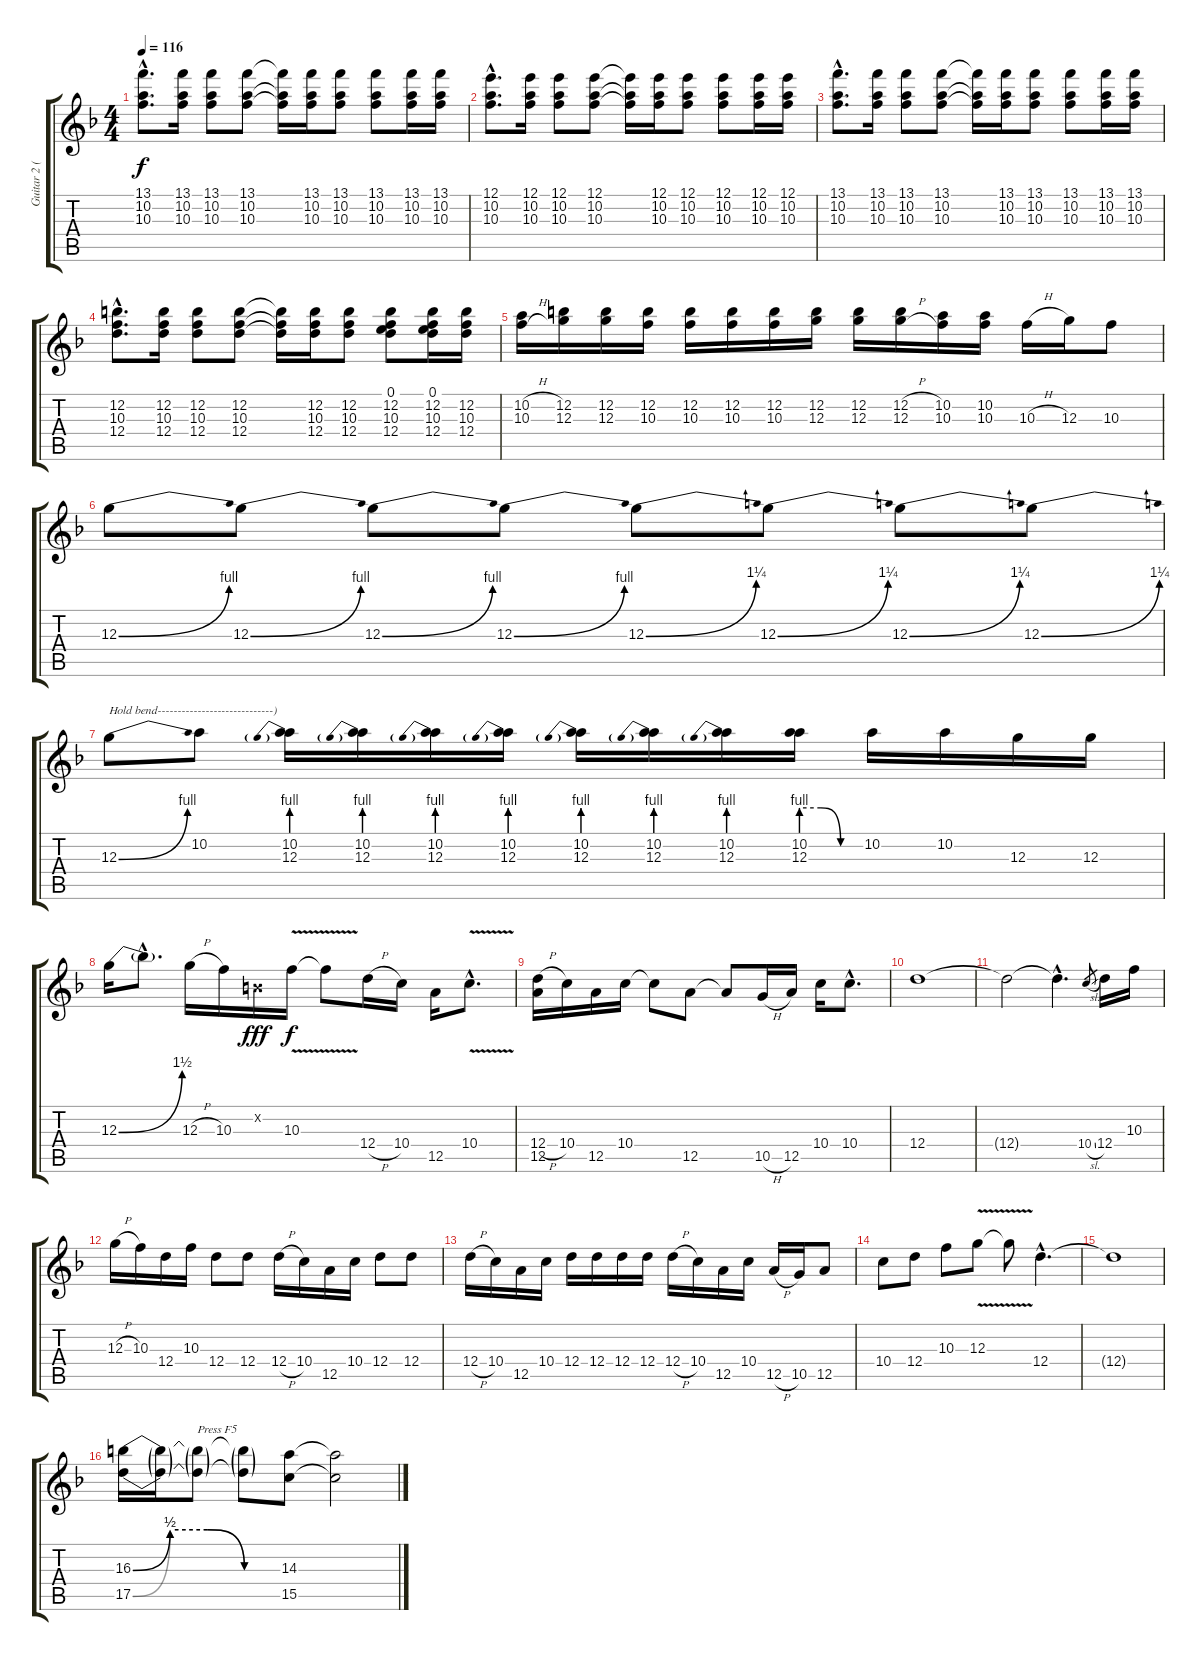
\track ("Guitar 2 (Right Channel)" "Guitar 2 (") {instrument distortionguitar}
\staff {score tabs}
\tuning (E4 B3 G3 D3 A2 E2) {hide}
\ts (4 4)
\tempo 116
\clef g2
\ks f
(13.1{hac} 10.2{hac} 10.3{hac}).8{d dy f} (13.1 10.2 10.3).16 (13.1 10.2 10.3).8 (13.1 10.2 10.3).8 (13.1{t} 10.2{t} 10.3{t}).16 (13.1 10.2 10.3).16 (13.1 10.2 10.3).8 (13.1 10.2 10.3).8 (13.1 10.2 10.3).16 (13.1 10.2 10.3).16 |
(12.1{hac} 10.2{hac} 10.3{hac}).8{d} (12.1 10.2 10.3).16 (12.1 10.2 10.3).8 (12.1 10.2 10.3).8 (12.1{t} 10.2{t} 10.3{t}).16 (12.1 10.2 10.3).16 (12.1 10.2 10.3).8 (12.1 10.2 10.3).8 (12.1 10.2 10.3).16 (12.1 10.2 10.3).16 |
(13.1{hac} 10.2{hac} 10.3{hac}).8{d} (13.1 10.2 10.3).16 (13.1 10.2 10.3).8 (13.1 10.2 10.3).8 (13.1{t} 10.2{t} 10.3{t}).16 (13.1 10.2 10.3).16 (13.1 10.2 10.3).8 (13.1 10.2 10.3).8 (13.1 10.2 10.3).16 (13.1 10.2 10.3).16 |
(12.2{hac} 10.3{hac} 12.4{hac}).8{d} (12.2 10.3 12.4).16 (12.2 10.3 12.4).8 (12.2 10.3 12.4).8 (12.2{t} 10.3{t} 12.4{t}).16 (12.2 10.3 12.4).16 (12.2 10.3 12.4).8 (0.1 12.2 10.3 12.4).8 (0.1 12.2 10.3 12.4).16 (12.2 10.3 12.4).16 |
(10.2{h} 10.3{h}).16 (12.2 12.3).16 (12.2 12.3).16 (12.2 10.3).16 (12.2 10.3).16 (12.2 10.3).16 (12.2 10.3).16 (12.2 12.3).16 (12.2 12.3).16 (12.2{h} 12.3{h}).16 (10.2 10.3).16 (10.2 10.3).16 10.3{h}.16 12.3.16 10.3.8 |
12.3{be (bend 0 0 60 4)}.8 12.3{be (bend 0 0 60 4)}.8 12.3{be (bend 0 0 60 4)}.8 12.3{be (bend 0 0 60 4)}.8 12.3{be (bend 0 0 60 5)}.8 12.3{be (bend 0 0 60 5)}.8 12.3{be (bend 0 0 60 5)}.8 12.3{be (bend 0 0 60 5)}.8 |
12.3{be (bend 0 0 60 4)}.8{txt "Hold bend-----------------------------)"} 10.2.8 (10.2 12.3{be (prebend 0 4 60 4)}).16 (10.2 12.3{be (prebend 0 4 60 4)}).16 (10.2 12.3{be (prebend 0 4 60 4)}).16 (10.2 12.3{be (prebend 0 4 60 4)}).16 (10.2 12.3{be (prebend 0 4 60 4)}).16 (10.2 12.3{be (prebend 0 4 60 4)}).16 (10.2 12.3{be (prebend 0 4 60 4)}).16 (10.2 12.3{be (custom 0 4 20 4 40 0 60 0)}).16 10.2.16 10.2.16 12.3.16 12.3.16 |
12.3{be (bend 0 0 60 6)}.16 12.3{hac t}.8{d} 12.3{h}.16 10.3.16 0.2{x}.16{dy fff} 10.3{v}.16{dy f} 10.3{t}.8 12.4{h}.16 10.4.16 12.5.16 10.4{v hac}.8{d} |
(12.4{h} 12.5).16 10.4.16 12.5.16 10.4.16 10.4{t}.8 12.5.8 12.5{t}.8 10.5{h}.16 12.5.16 10.4.16 10.4{hac}.8{d} |
12.4.1 |
12.4{t}.2 12.4{hac t}.4{d} 10.4{sl}.8{gr} 12.4.16 10.3.16 |
12.3{h}.16 10.3.16 12.4.16 10.3.16 12.4.8 12.4.8 12.4{h}.16 10.4.16 12.5.16 10.4.16 12.4.8 12.4.8 |
12.4{h}.16 10.4.16 12.5.16 10.4.16 12.4.16 12.4.16 12.4.16 12.4.16 12.4{h}.16 10.4.16 12.5.16 10.4.16 12.5{h}.16 10.5.16 12.5.8 |
10.4.8 12.4.8 10.3.8 12.3{v}.8 12.3{t}.8 12.4{hac}.4{d} |
12.4{t}.1 |
(16.3{be (custom 0 0 15 2 30 2 45 0 60 0)} 17.5{be (custom 0 0 15 2 30 2 45 0 60 0)}).16 (16.3{t} 17.5{t}).16 (16.3{t} 17.5{t}).8{txt "Press F5"} (16.3{t} 17.5{t}).8 (14.3 15.5).8 (14.3{t} 15.5{t}).2
